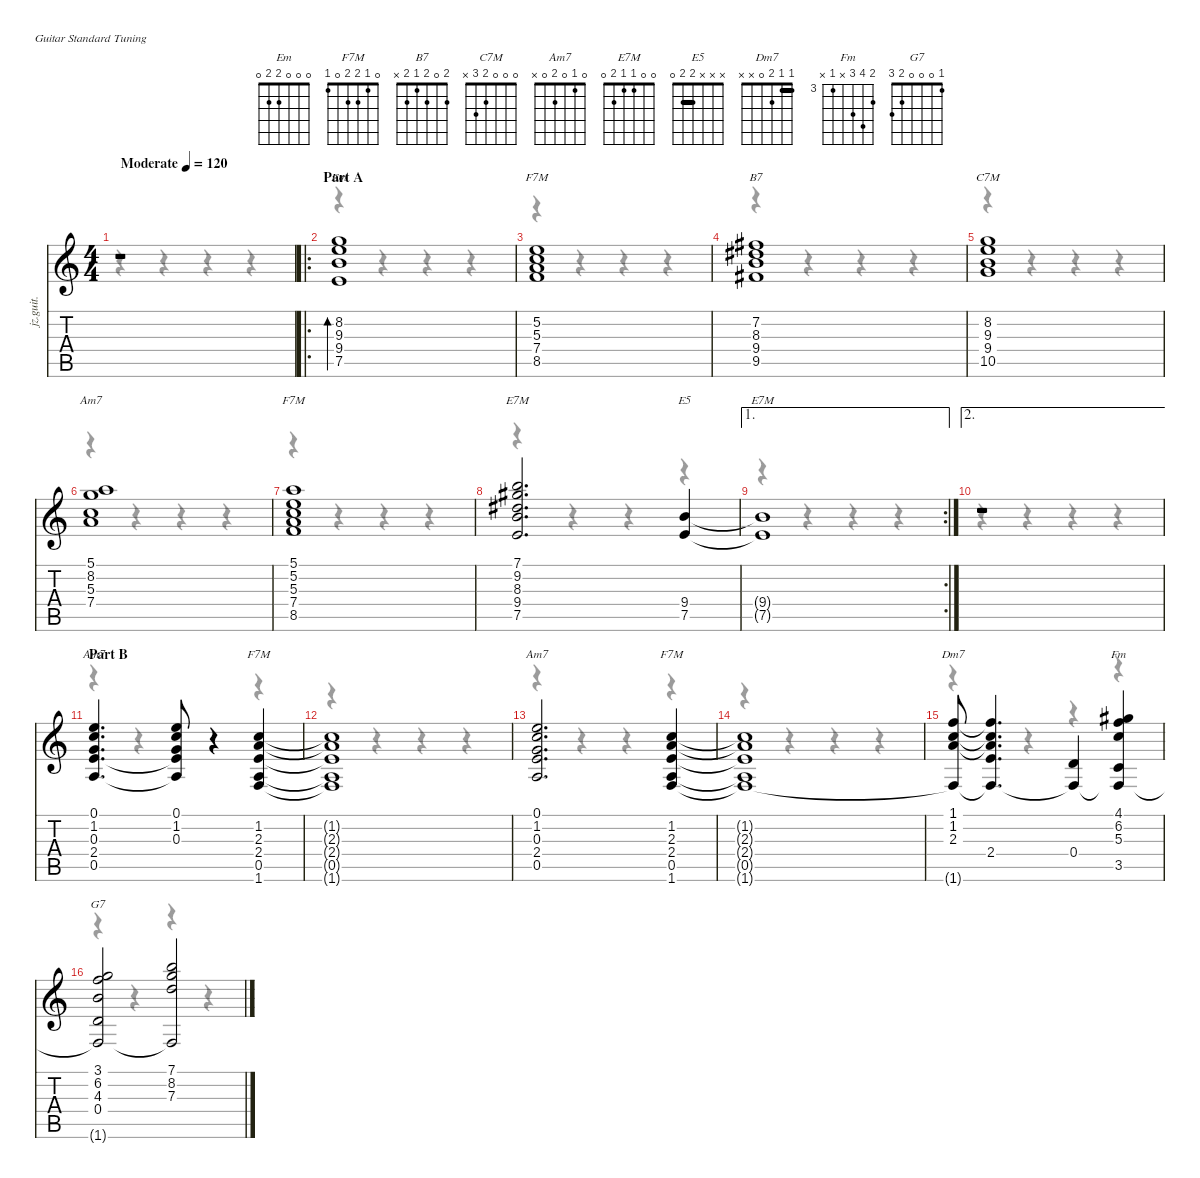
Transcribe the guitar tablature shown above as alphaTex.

\defaultSystemsLayout 4
\hideDynamics
\bracketExtendMode nobrackets
\otherSystemsTrackNameOrientation horizontal
\track ("Chords" "jz.guit.") {instrument electricguitarjazz}
\staff {score tabs}
\tuning (E4 B3 G3 D3 A2 E2)
\chord ("Em" 0 0 0 2 2 0)
\chord ("F7M" 0 1 2 2 0 1)
\chord ("B7" 2 0 2 1 2 x)
\chord ("C7M" 0 0 0 2 3 x)
\chord ("Am7" 0 1 0 2 0 x)
\chord ("E7M" 0 0 1 1 2 0)
\chord ("E5" x x x 2 2 0) {barre 2}
\chord ("Dm7" 1 1 2 0 x x) {barre 1}
\chord ("Fm" 4 6 5 x 3 x) {firstfret 3}
\chord ("G7" 1 0 0 0 2 3)
\voice
\ts (4 4)
\beaming (8 2 2 2 2)
\tempo (120 "Moderate")
\clef g2
\ks c
r.1{dy f instrument electricguitarjazz} |
\ro
\section ("" "Part A")
(8.2 9.3 9.4 7.5).1{bd 120 ch "Em"} |
(5.2 5.3 7.4 8.5).1{ch "F7M"} |
(7.2{acc #} 8.3{acc #} 9.4 9.5{acc #}).1{ch "B7"} |
(8.2 9.3 9.4 10.5).1{ch "C7M"} |
(5.1 8.2 5.3 7.4).1{ch "Am7"} |
(5.1 5.2 5.3 7.4 8.5).1{ch "F7M"} |
(7.1 9.2{acc #} 8.3{acc #} 9.4 7.5).2{d ch "E7M"} (9.4 7.5).4{ch "E5"} |
\ae 1
\rc 2
(9.4{t} 7.5{t}).1{ch "E7M"} |
\ae 2
r.1 |
\section ("" "Part B")
(0.1 1.2 0.3 2.4 0.5).4{d ch "Am7"} (0.1 1.2 0.3 2.4{t} 0.5{t}).8 r.4 (1.2 2.3 2.4 0.5 1.6).4{ch "F7M"} |
(1.2{t} 2.3{t} 2.4{t} 0.5{t} 1.6{t}).1 |
(0.1 1.2 0.3 2.4 0.5).2{d ch "Am7"} (1.2 2.3 2.4 0.5 1.6).4{ch "F7M"} |
(1.2{t} 2.3{t} 2.4{t} 0.5{t} 1.6{t}).1 |
(1.1 1.2 2.3 1.6{t}).8{ch "Dm7"} (1.1{t} 1.2{t} 2.3{t} 2.4 1.6{t}).4{d} (0.4 1.6{t}).4 (4.1{acc #} 6.2 5.3 3.5 1.6{t}).4{ch "Fm"} |
(3.1 6.2 4.3 0.4 1.6{t}).2{ch "G7"} (7.1 8.2 7.3 1.6{t}).2
\voice
\clef g2
\ottava regular
\simile none
\ks c
r.4{dy mf} r.4 r.4 r.4 |
r.4 r.4 r.4 r.4 |
r.4 r.4 r.4 r.4 |
r.4 r.4 r.4 r.4 |
r.4 r.4 r.4 r.4 |
r.4 r.4 r.4 r.4 |
r.4 r.4 r.4 r.4 |
r.4 r.4 r.4 r.4 |
r.4 r.4 r.4 r.4 |
r.4 r.4 r.4 r.4 |
r.4 r.4 r.4 r.4 |
r.4 r.4 r.4 r.4 |
r.4 r.4 r.4 r.4 |
r.4 r.4 r.4 r.4 |
r.4 r.4 r.4 r.4 |
r.4 r.4 r.4 r.4
